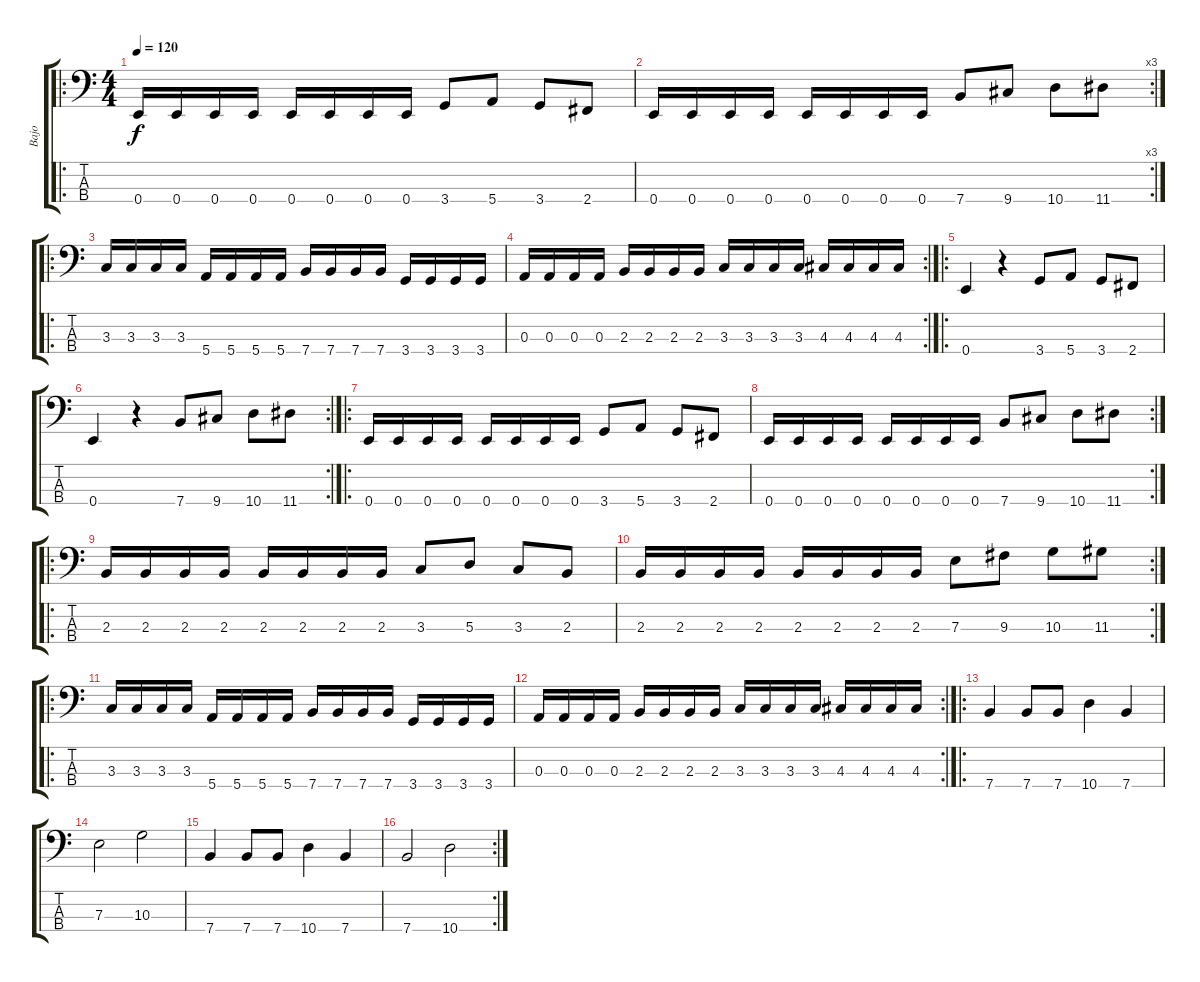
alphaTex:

\track ("Bajo" "Bajo") {instrument electricbassfinger}
\staff {score tabs}
\tuning (G2 D2 A1 E1) {hide}
\ro
\ts (4 4)
\tempo 120
\clef f4
\ks c
0.4.16{dy f} 0.4.16 0.4.16 0.4.16 0.4.16 0.4.16 0.4.16 0.4.16 3.4.8 5.4.8 3.4.8 2.4.8 |
\rc 3
0.4.16 0.4.16 0.4.16 0.4.16 0.4.16 0.4.16 0.4.16 0.4.16 7.4.8 9.4.8 10.4.8 11.4.8 |
\ro
3.3.16 3.3.16 3.3.16 3.3.16 5.4.16 5.4.16 5.4.16 5.4.16 7.4.16 7.4.16 7.4.16 7.4.16 3.4.16 3.4.16 3.4.16 3.4.16 |
\rc 2
0.3.16 0.3.16 0.3.16 0.3.16 2.3.16 2.3.16 2.3.16 2.3.16 3.3.16 3.3.16 3.3.16 3.3.16 4.3.16 4.3.16 4.3.16 4.3.16 |
\ro
0.4.4 r.4 3.4.8 5.4.8 3.4.8 2.4.8 |
\rc 2
0.4.4 r.4 7.4.8 9.4.8 10.4.8 11.4.8 |
\ro
0.4.16 0.4.16 0.4.16 0.4.16 0.4.16 0.4.16 0.4.16 0.4.16 3.4.8 5.4.8 3.4.8 2.4.8 |
\rc 2
0.4.16 0.4.16 0.4.16 0.4.16 0.4.16 0.4.16 0.4.16 0.4.16 7.4.8 9.4.8 10.4.8 11.4.8 |
\ro
2.3.16 2.3.16 2.3.16 2.3.16 2.3.16 2.3.16 2.3.16 2.3.16 3.3.8 5.3.8 3.3.8 2.3.8 |
\rc 2
2.3.16 2.3.16 2.3.16 2.3.16 2.3.16 2.3.16 2.3.16 2.3.16 7.3.8 9.3.8 10.3.8 11.3.8 |
\ro
3.3.16 3.3.16 3.3.16 3.3.16 5.4.16 5.4.16 5.4.16 5.4.16 7.4.16 7.4.16 7.4.16 7.4.16 3.4.16 3.4.16 3.4.16 3.4.16 |
\rc 2
0.3.16 0.3.16 0.3.16 0.3.16 2.3.16 2.3.16 2.3.16 2.3.16 3.3.16 3.3.16 3.3.16 3.3.16 4.3.16 4.3.16 4.3.16 4.3.16 |
\ro
7.4.4 7.4.8 7.4.8 10.4.4 7.4.4 |
7.3.2 10.3.2 |
7.4.4 7.4.8 7.4.8 10.4.4 7.4.4 |
\rc 2
7.4.2 10.4.2
